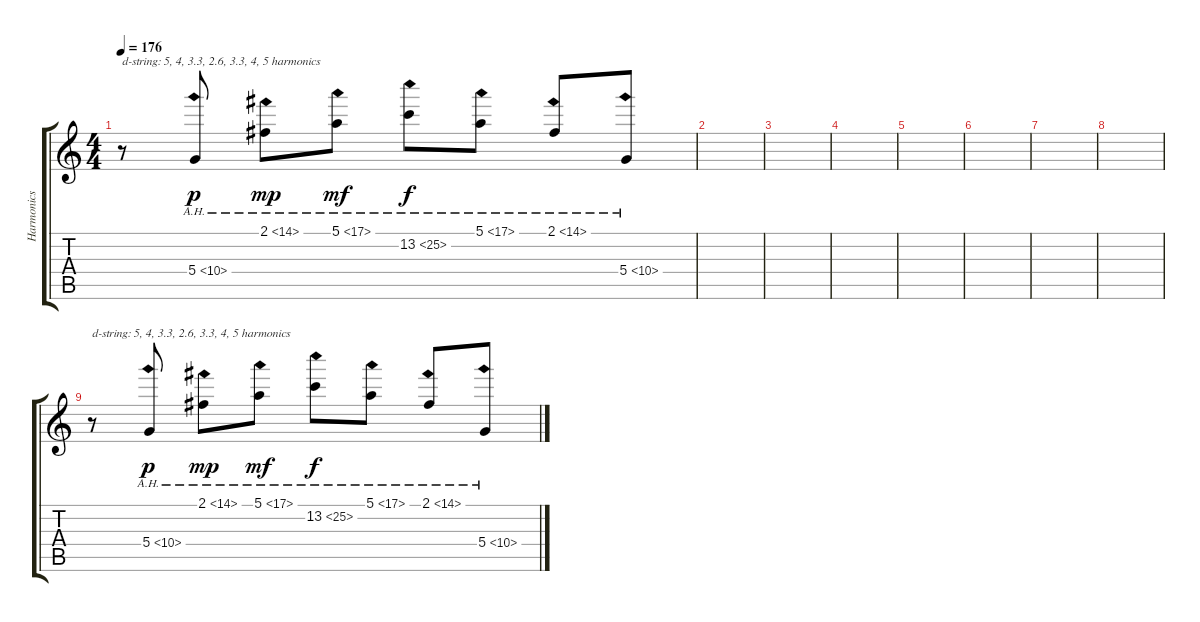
\track ("Harmonics Standard" "Harmonics ") {instrument overdrivenguitar}
\staff {score tabs}
\tuning (E4 B3 G3 D3 A2 E2) {hide}
\ts (4 4)
\tempo 176
\clef g2
\ks c
r.8{txt "d-string: 5, 4, 3.3, 2.6, 3.3, 4, 5 harmonics" dy f} 5.4{ah 5}.8{dy p} 2.1{ah 12}.8{dy mp} 5.1{ah 12}.8{dy mf} 13.2{ah 12}.8{dy f} 5.1{ah 12}.8 2.1{ah 12}.8 5.4{ah 5}.8 |
|
|
|
|
|
|
|
r.8{txt "d-string: 5, 4, 3.3, 2.6, 3.3, 4, 5 harmonics"} 5.4{ah 5}.8{dy p} 2.1{ah 12}.8{dy mp} 5.1{ah 12}.8{dy mf} 13.2{ah 12}.8{dy f} 5.1{ah 12}.8 2.1{ah 12}.8 5.4{ah 5}.8
